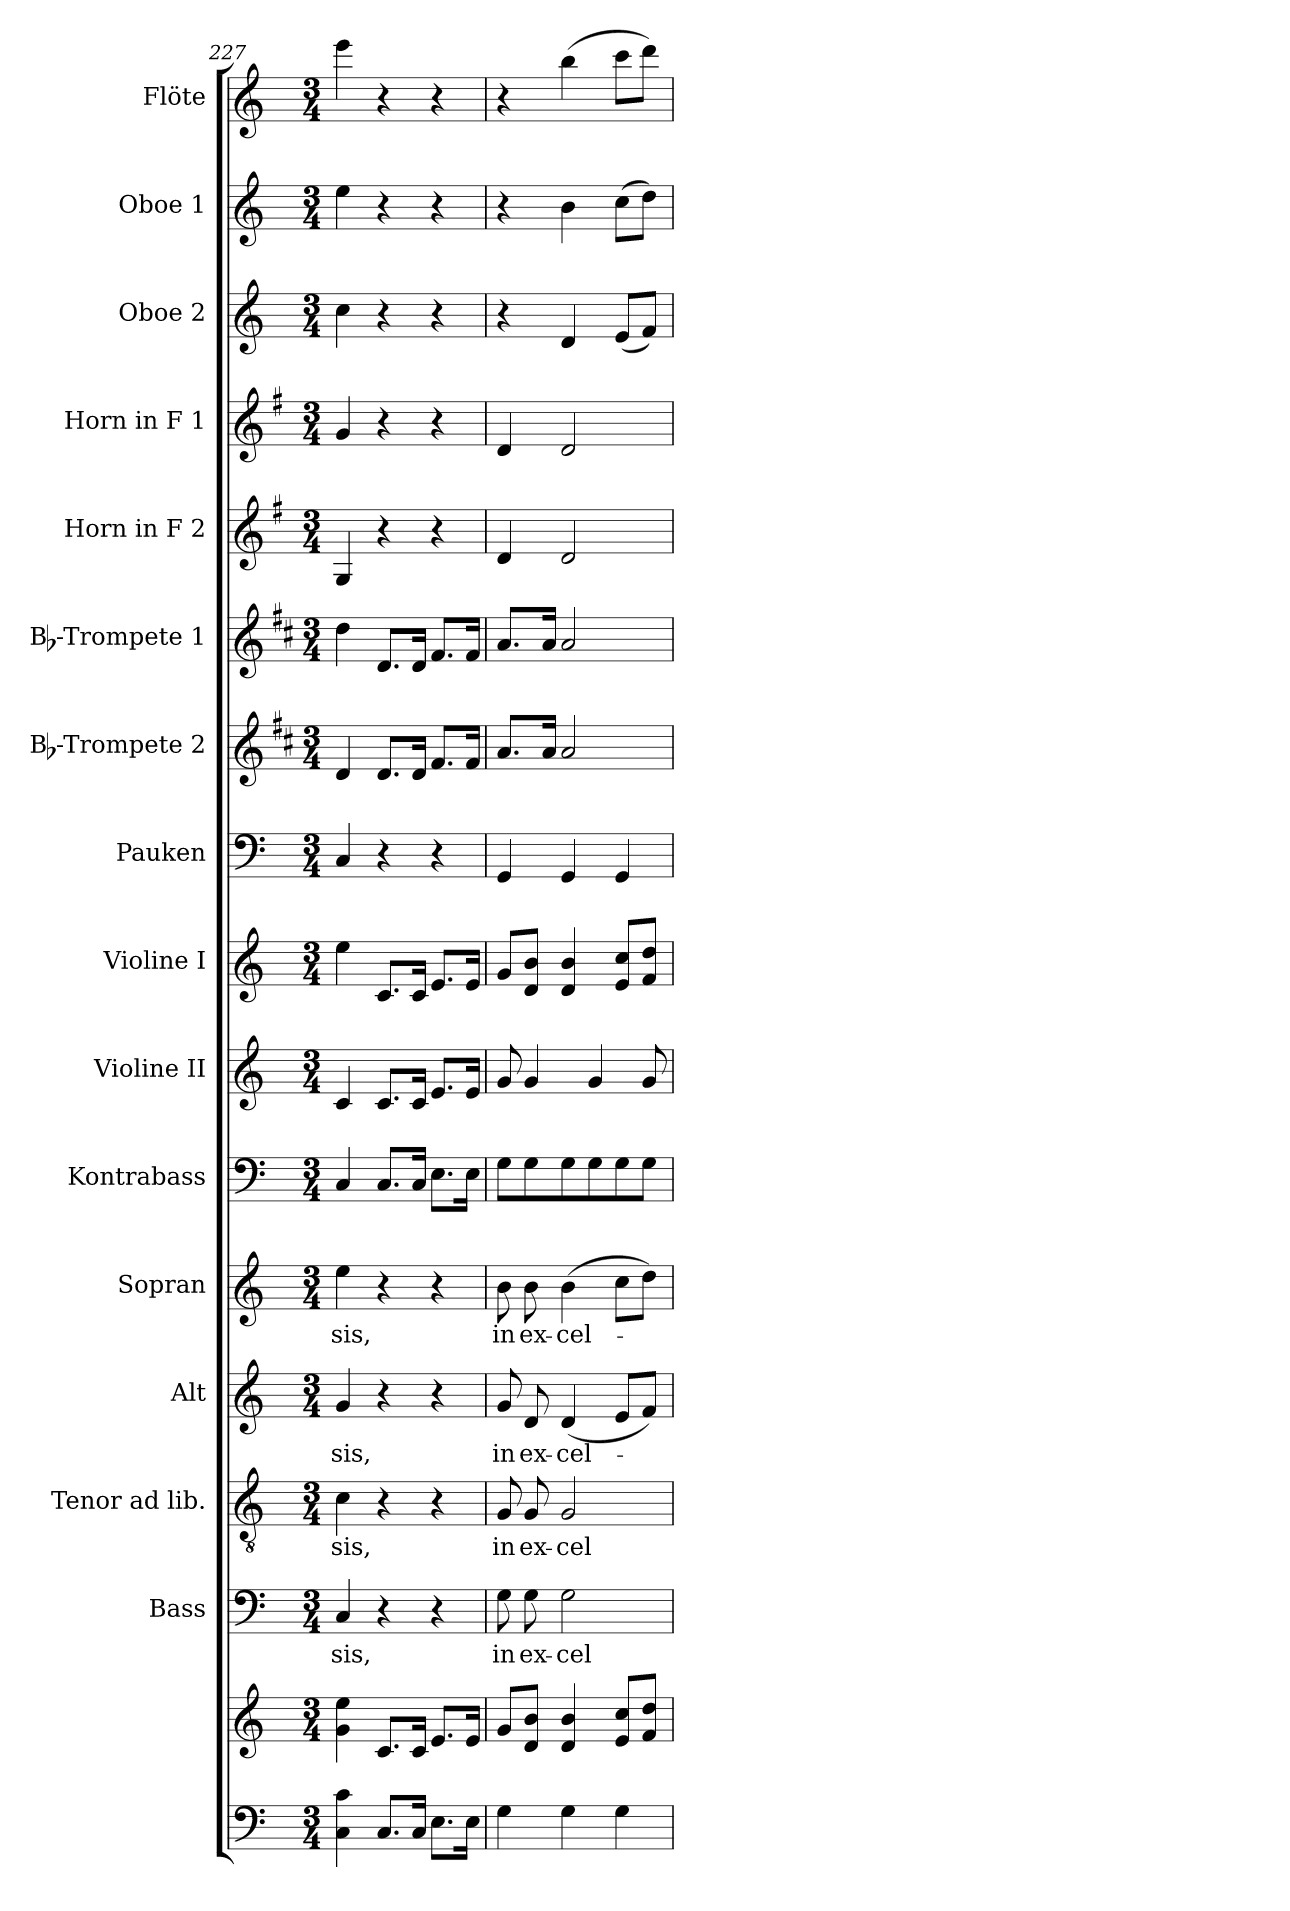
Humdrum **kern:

**kern	**kern	**kern	**text	**kern	**text	**kern	**text	**kern	**text	**kern	**kern	**kern	**kern	**kern	**kern	**kern	**kern	**kern	**kern	**kern
*part16	*part16	*part15	*part15	*part14	*part14	*part13	*part13	*part12	*part12	*part11	*part10	*part9	*part8	*part7	*part6	*part5	*part4	*part3	*part2	*part1
*staff17	*staff16	*staff15	*staff15	*staff14	*staff14	*staff13	*staff13	*staff12	*staff12	*staff11	*staff10	*staff9	*staff8	*staff7	*staff6	*staff5	*staff4	*staff3	*staff2	*staff1
*	*	*I"Bass	*	*I"Tenor ad lib.	*	*I"Alt	*	*I"Sopran	*	*I"Kontrabass	*I"Violine II	*I"Violine I	*I"Pauken	*I"Bb-Trompete 2	*I"Bb-Trompete 1	*I"Horn in F 2	*I"Horn in F 1	*I"Oboe 2	*I"Oboe 1	*I"Flöte
*	*	*I'B.	*	*I'T.	*	*I'A.	*	*I'S.	*	*I'Kb.	*I'Vl. II	*I'Vl. I	*I'Pk.	*I'Bb Trp. 2	*I'Bb Trp. 1	*	*	*I'Ob. 2	*I'Ob. 1	*I'Fl.
*clefF4	*clefG2	*clefF4	*	*clefGv2	*	*clefG2	*	*clefG2	*	*clefF4	*clefG2	*clefG2	*clefF4	*clefG2	*clefG2	*clefG2	*clefG2	*clefG2	*clefG2	*clefG2
*	*	*	*	*	*	*	*	*	*	*ITrd7c12	*	*	*	*ITrd1c2	*ITrd1c2	*ITrd4c7	*ITrd4c7	*	*	*
*k[]	*k[]	*k[]	*	*k[]	*	*k[]	*	*k[]	*	*k[]	*k[]	*k[]	*k[]	*k[]	*k[]	*k[]	*k[]	*k[]	*k[]	*k[]
*C:	*C:	*C:	*	*C:	*	*C:	*	*C:	*	*C:	*C:	*C:	*C:	*C:	*C:	*C:	*C:	*C:	*C:	*C:
*M3/4	*M3/4	*M3/4	*	*M3/4	*	*M3/4	*	*M3/4	*	*M3/4	*M3/4	*M3/4	*M3/4	*M3/4	*M3/4	*M3/4	*M3/4	*M3/4	*M3/4	*M3/4
=227	=227	=227	=227	=227	=227	=227	=227	=227	=227	=227	=227	=227	=227	=227	=227	=227	=227	=227	=227	=227
!	!	!	!LO:LY:b	!	!LO:LY:b	!	!LO:LY:b	!	!LO:LY:b	!	!	!	!	!	!	!	!	!	!	!
4C\ 4c\	4g\ 4ee\	4C/	-sis,	4c\	-sis,	4g/	-sis,	4ee\	-sis,	4CC/	4c/	4ee\	4C/	4c/	4cc\	4C/	4c/	4cc\	4ee\	4eee\
8.C/L	8.c/L	4r	.	4r	.	4r	.	4r	.	8.CC/L	8.c/L	8.c/L	4r	8.c/L	8.c/L	4r	4r	4r	4r	4r
16C/Jk	16c/Jk	.	.	.	.	.	.	.	.	16CC/Jk	16c/Jk	16c/Jk	.	16c/Jk	16c/Jk	.	.	.	.	.
8.E\L	8.e/L	4r	.	4r	.	4r	.	4r	.	8.EE\L	8.e/L	8.e/L	4r	8.e/L	8.e/L	4r	4r	4r	4r	4r
16E\Jk	16e/Jk	.	.	.	.	.	.	.	.	16EE\Jk	16e/Jk	16e/Jk	.	16e/Jk	16e/Jk	.	.	.	.	.
=228	=228	=228	=228	=228	=228	=228	=228	=228	=228	=228	=228	=228	=228	=228	=228	=228	=228	=228	=228	=228
!	!	!	!LO:LY:b	!	!LO:LY:b	!	!LO:LY:b	!	!LO:LY:b	!	!	!	!	!	!	!	!	!	!	!
4G\	8g/L	8G\	in	8G/	in	8g/	in	8b\	in	8GG\L	8g/	8g/L	4GG/	8.g/L	8.g/L	4G/	4G/	4r	4r	4r
!	!	!	!LO:LY:b	!	!LO:LY:b	!	!LO:LY:b	!	!LO:LY:b	!	!	!	!	!	!	!	!	!	!	!
.	8d/ 8b/J	8G\	ex-	8G/	ex-	8d/	ex-	8b\	ex-	8GG\	4g/	8d/ 8b/J	.	.	.	.	.	.	.	.
.	.	.	.	.	.	.	.	.	.	.	.	.	.	16g/Jk	16g/Jk	.	.	.	.	.
!	!	!	!LO:LY:b	!	!LO:LY:b	!	!LO:LY:b	!	!LO:LY:b	!	!	!	!	!	!	!	!	!	!	!
4G\	4d/ 4b/	2G\	-cel-	2G/	-cel-	(<4d/	-cel-	(>4b\	-cel-	8GG\	.	4d/ 4b/	4GG/	2g/	2g/	2G/	2G/	4d/	4b\	(>4bb\
.	.	.	.	.	.	.	.	.	.	8GG\	4g/	.	.	.	.	.	.	.	.	.
4G\	8e/ 8cc/L	.	.	.	.	8e/L	.	8cc\L	.	8GG\	.	8e/ 8cc/L	4GG/	.	.	.	.	(<8e/L	(>8cc\L	8ccc\L
.	8f/ 8dd/J	.	.	.	.	8f/J)	.	8dd\J)	.	8GG\J	8g/	8f/ 8dd/J	.	.	.	.	.	8f/J)	8dd\J)	8ddd\J)
=	=	=	=	=	=	=	=	=	=	=	=	=	=	=	=	=	=	=	=	=
*-	*-	*-	*-	*-	*-	*-	*-	*-	*-	*-	*-	*-	*-	*-	*-	*-	*-	*-	*-	*-
